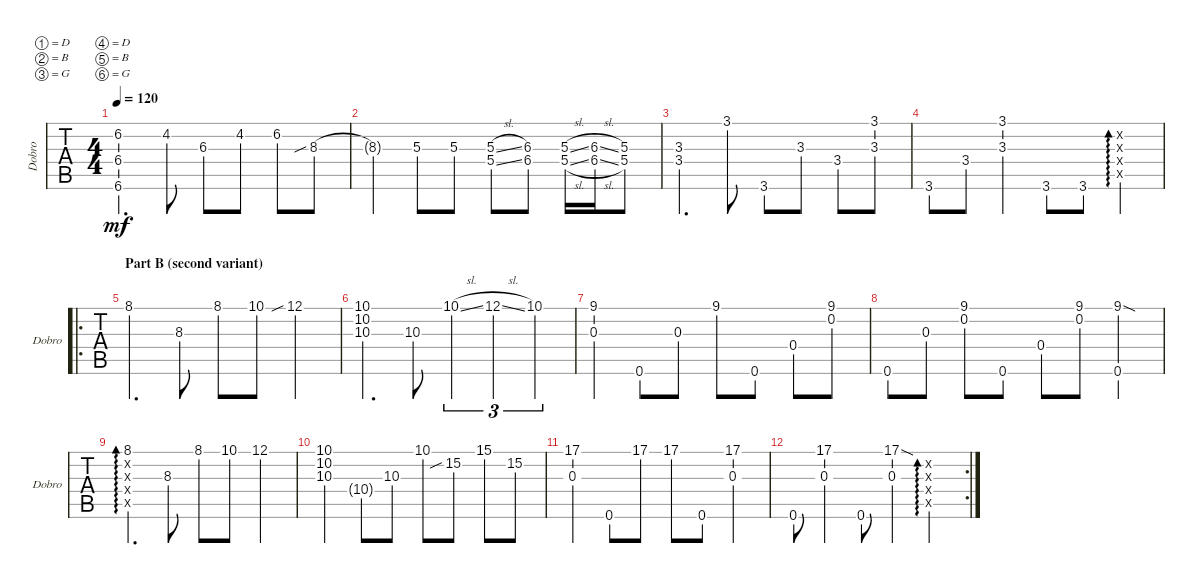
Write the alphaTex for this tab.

\defaultSystemsLayout 4
\bracketExtendMode groupsimilarinstruments
\singleTrackTrackNamePolicy allsystems
\multiTrackTrackNamePolicy allsystems
\otherSystemsTrackNameOrientation horizontal
\track ("Dobro" "Dobro") {instrument acousticguitarsteel}
\staff {tabs}
\tuning (D4 B3 G3 D3 B2 G2)
\ts (4 4)
\tempo 120
\clef g2
\ks g
(6.6 6.4 6.2).4{d dy mf} 4.2.8 6.3.8 4.2.8 6.2.8 8.3{sib}.8 |
8.3{t}.4 5.3.8 5.3.8 (5.3{sl} 5.4{sl}).8 (6.3 6.4).8 (5.4{sl} 5.3{sl}).16 (6.3{sl} 6.4{sl}).16 (5.4 5.3).8 |
(3.3 3.4).4{d} 3.1.8 3.6.8 3.3.8 3.4.8 (3.3 3.1).8 |
3.6.8 3.4.8 (3.3 3.1).4 3.6.8 3.6.8 (0.2{x} 0.3{x} 0.4{x} 0.5{x}).4{ad 0} |
\ro
\section ("" "Part B (second variant)")
8.1.4{d} 8.3.8 8.1.8 10.1.8 12.1{sib}.4 |
(10.1 10.2 10.3).4{d} 10.3.8 10.1{sl}.4{tu (3 2)} 12.1{sl}.4{tu (3 2)} 10.1.4{tu (3 2)} |
(9.1 0.3).4 0.6.8 0.3.8 9.1.8 0.6.8 0.4.8 (0.2 9.1).8 |
0.6.8 0.3.8 (0.2 9.1).8 0.6.8 0.4.8 (0.2 9.1).8 (9.1{sod} 0.6).4 |
(8.1 0.2{x} 0.3{x} 0.4{x} 0.5{x}).4{d ad 0} 8.3.8 8.1.8 10.1.8 12.1.4 |
(10.1 10.2 10.3).4 10.4{g}.8 10.3.8 10.1.8 15.2{sib}.8 15.1.8 15.2.8 |
(17.1 0.3).4 0.6.8 17.1.8 17.1.8 0.6.8 (0.3 17.1).4 |
\rc 2
0.6.8 (0.3 17.1).4 0.6.8 (0.3 17.1{sod}).4 (0.2{x} 0.3{x} 0.4{x} 0.5{x}).4{ad 0}
